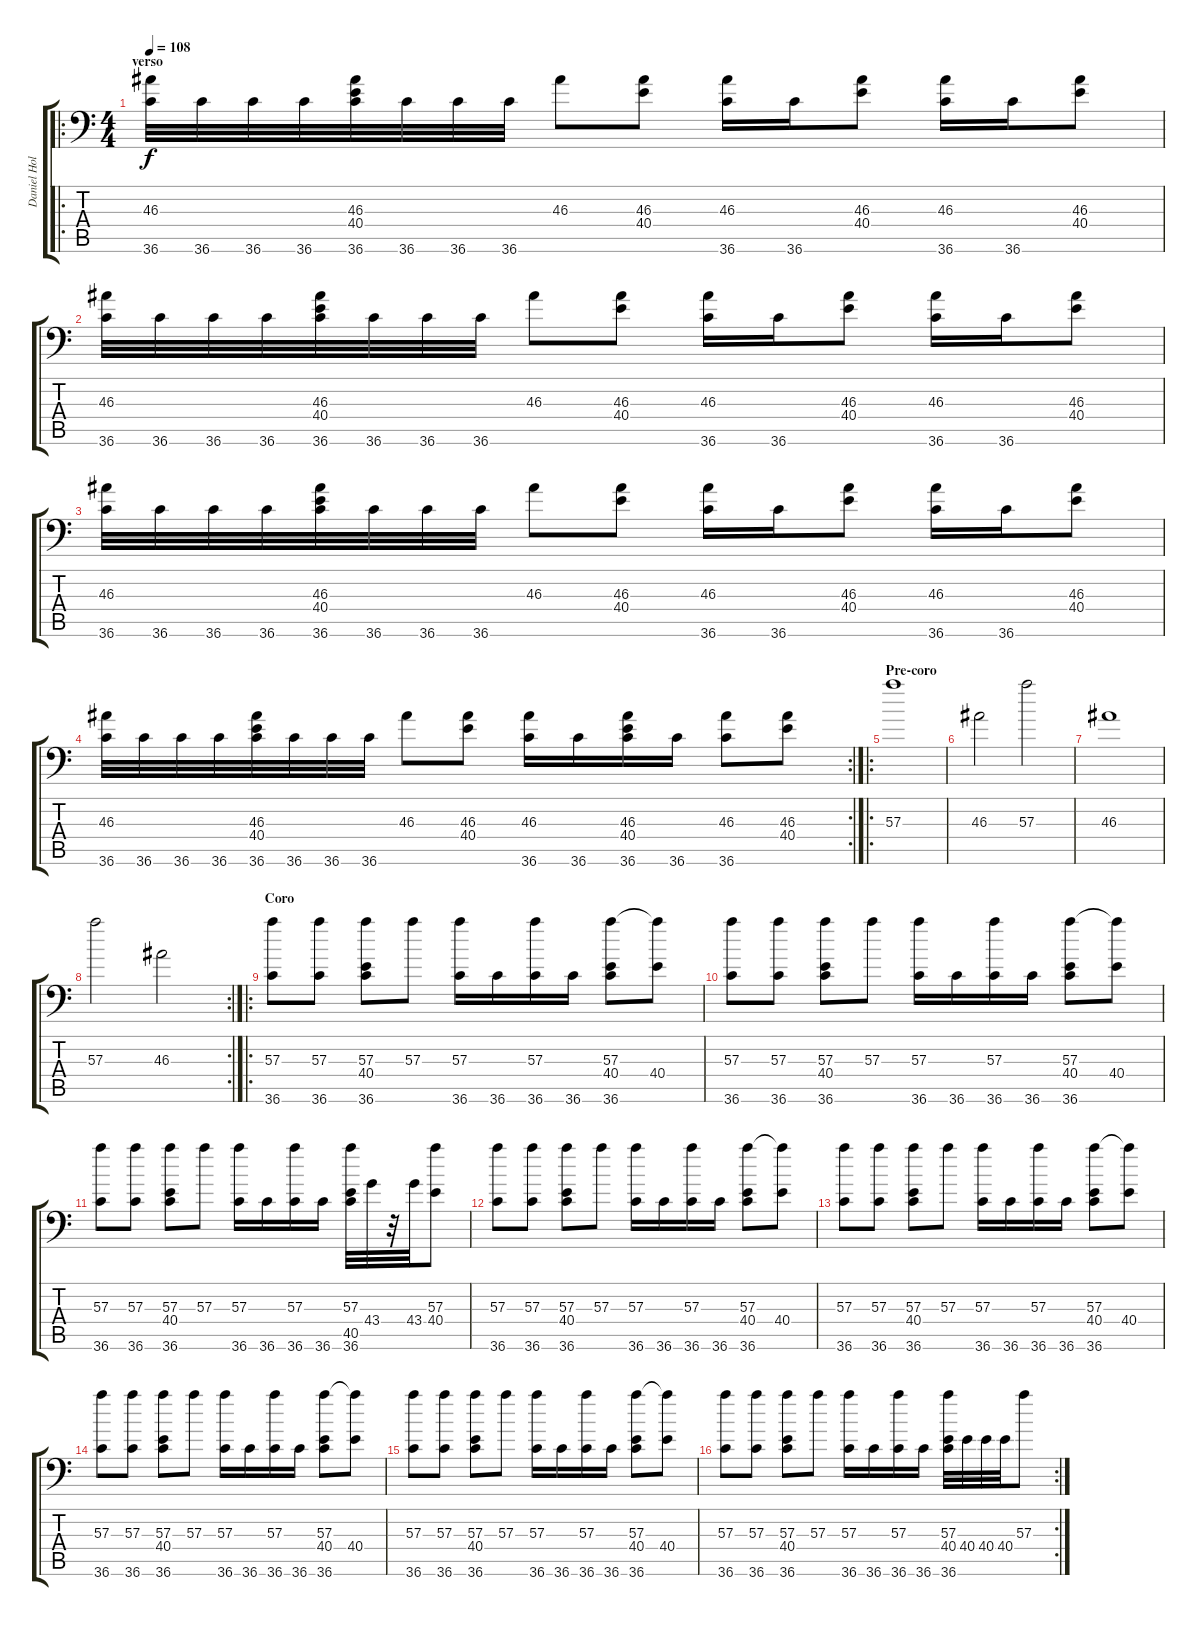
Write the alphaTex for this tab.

\track ("Daniel Holmgren" "Daniel Hol") {instrument acousticgrandpiano}
\staff {score tabs}
\tuning (C-1 C-1 C-1 C-1 C-1 C-1) {hide}
\ro
\ts (4 4)
\section ("" "verso")
\tempo 108
\clef f4
\ks c
(46.3 36.6).32{dy f} 36.6.32 36.6.32 36.6.32 (46.3 40.4 36.6).32 36.6.32 36.6.32 36.6.32 46.3.8 (46.3 40.4).8 (46.3 36.6).16 36.6.16 (46.3 40.4).8 (46.3 36.6).16 36.6.16 (46.3 40.4).8 |
(46.3 36.6).32 36.6.32 36.6.32 36.6.32 (46.3 40.4 36.6).32 36.6.32 36.6.32 36.6.32 46.3.8 (46.3 40.4).8 (46.3 36.6).16 36.6.16 (46.3 40.4).8 (46.3 36.6).16 36.6.16 (46.3 40.4).8 |
(46.3 36.6).32 36.6.32 36.6.32 36.6.32 (46.3 40.4 36.6).32 36.6.32 36.6.32 36.6.32 46.3.8 (46.3 40.4).8 (46.3 36.6).16 36.6.16 (46.3 40.4).8 (46.3 36.6).16 36.6.16 (46.3 40.4).8 |
\rc 2
(46.3 36.6).32 36.6.32 36.6.32 36.6.32 (46.3 40.4 36.6).32 36.6.32 36.6.32 36.6.32 46.3.8 (46.3 40.4).8 (46.3 36.6).16 36.6.16 (46.3 40.4 36.6).16 36.6.16 (46.3 36.6).8 (46.3 40.4).8 |
\ro
\section ("" "Pre-coro")
57.3.1 |
46.3.2 57.3.2 |
46.3.1 |
\rc 2
57.3.2 46.3.2 |
\ro
\section ("" "Coro")
(57.3 36.6).8 (57.3 36.6).8 (57.3 40.4 36.6).8 57.3.8 (57.3 36.6).16 36.6.16 (57.3 36.6).16 36.6.16 (57.3 40.4 36.6).8 (57.3{t} 40.4).8 |
(57.3 36.6).8 (57.3 36.6).8 (57.3 40.4 36.6).8 57.3.8 (57.3 36.6).16 36.6.16 (57.3 36.6).16 36.6.16 (57.3 40.4 36.6).8 (57.3{t} 40.4).8 |
(57.3 36.6).8 (57.3 36.6).8 (57.3 40.4 36.6).8 57.3.8 (57.3 36.6).16 36.6.16 (57.3 36.6).16 36.6.16 (57.3 40.5 36.6).32 43.4.32 r.32 43.4.32 (57.3 40.4).8 |
(57.3 36.6).8 (57.3 36.6).8 (57.3 40.4 36.6).8 57.3.8 (57.3 36.6).16 36.6.16 (57.3 36.6).16 36.6.16 (57.3 40.4 36.6).8 (57.3{t} 40.4).8 |
(57.3 36.6).8 (57.3 36.6).8 (57.3 40.4 36.6).8 57.3.8 (57.3 36.6).16 36.6.16 (57.3 36.6).16 36.6.16 (57.3 40.4 36.6).8 (57.3{t} 40.4).8 |
(57.3 36.6).8 (57.3 36.6).8 (57.3 40.4 36.6).8 57.3.8 (57.3 36.6).16 36.6.16 (57.3 36.6).16 36.6.16 (57.3 40.4 36.6).8 (57.3{t} 40.4).8 |
(57.3 36.6).8 (57.3 36.6).8 (57.3 40.4 36.6).8 57.3.8 (57.3 36.6).16 36.6.16 (57.3 36.6).16 36.6.16 (57.3 40.4 36.6).8 (57.3{t} 40.4).8 |
\rc 2
(57.3 36.6).8 (57.3 36.6).8 (57.3 40.4 36.6).8 57.3.8 (57.3 36.6).16 36.6.16 (57.3 36.6).16 36.6.16 (57.3 40.4 36.6).32 40.4.32 40.4.32 40.4.32 57.3.8
